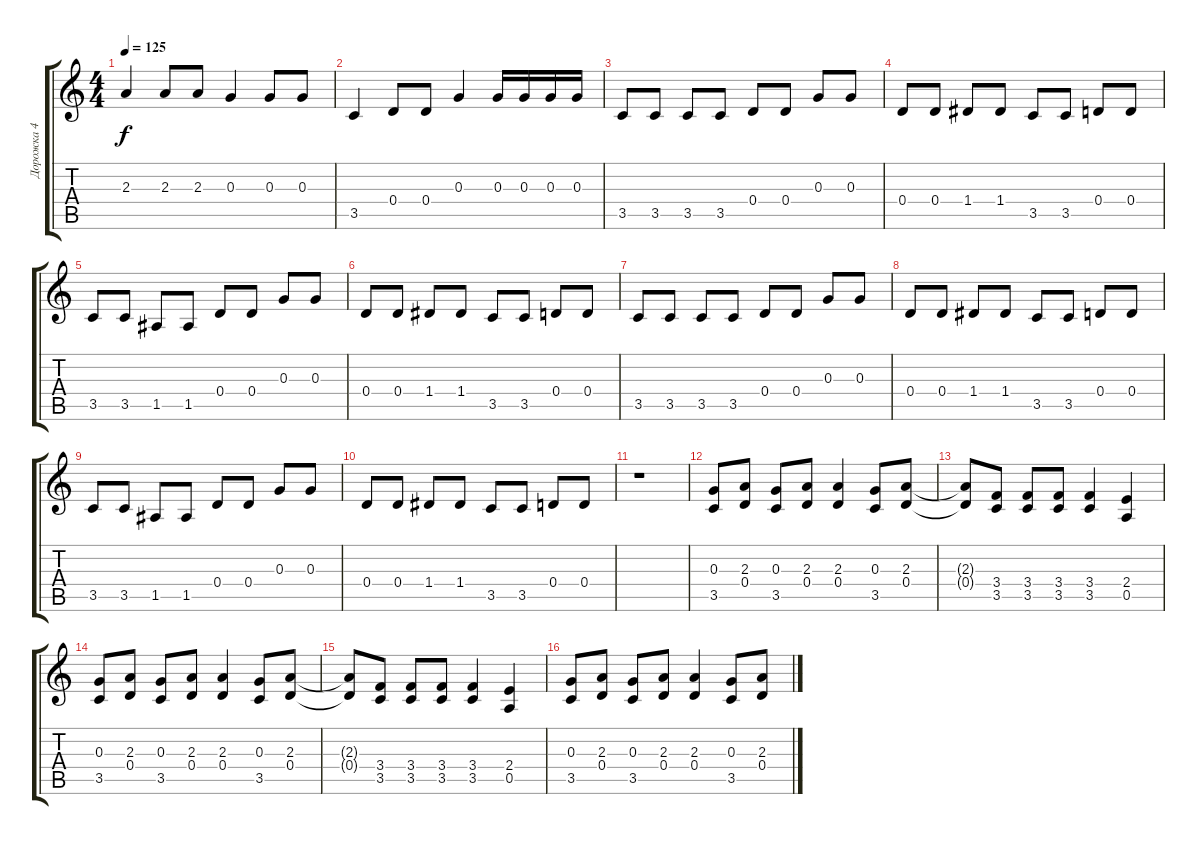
\track ("Дорожка 4" "Дорожка 4") {instrument electricbasspick}
\staff {score tabs}
\tuning (E4 B3 G3 D3 A2 E2) {hide}
\ts (4 4)
\tempo 125
\clef g2
\ks c
2.3.4{dy f} 2.3.8 2.3.8 0.3.4 0.3.8 0.3.8 |
3.5.4 0.4.8 0.4.8 0.3.4 0.3.16 0.3.16 0.3.16 0.3.16 |
3.5.8 3.5.8 3.5.8 3.5.8 0.4.8 0.4.8 0.3.8 0.3.8 |
0.4.8 0.4.8 1.4.8 1.4.8 3.5.8 3.5.8 0.4.8 0.4.8 |
3.5.8 3.5.8 1.5.8 1.5.8 0.4.8 0.4.8 0.3.8 0.3.8 |
0.4.8 0.4.8 1.4.8 1.4.8 3.5.8 3.5.8 0.4.8 0.4.8 |
3.5.8 3.5.8 3.5.8 3.5.8 0.4.8 0.4.8 0.3.8 0.3.8 |
0.4.8 0.4.8 1.4.8 1.4.8 3.5.8 3.5.8 0.4.8 0.4.8 |
3.5.8 3.5.8 1.5.8 1.5.8 0.4.8 0.4.8 0.3.8 0.3.8 |
0.4.8 0.4.8 1.4.8 1.4.8 3.5.8 3.5.8 0.4.8 0.4.8 |
r.1 |
(0.3 3.5).8 (2.3 0.4).8 (0.3 3.5).8 (2.3 0.4).8 (2.3 0.4).4 (0.3 3.5).8 (2.3 0.4).8 |
(2.3{t} 0.4{t}).8 (3.4 3.5).8 (3.4 3.5).8 (3.4 3.5).8 (3.4 3.5).4 (2.4 0.5).4 |
(0.3 3.5).8 (2.3 0.4).8 (0.3 3.5).8 (2.3 0.4).8 (2.3 0.4).4 (0.3 3.5).8 (2.3 0.4).8 |
(2.3{t} 0.4{t}).8 (3.4 3.5).8 (3.4 3.5).8 (3.4 3.5).8 (3.4 3.5).4 (2.4 0.5).4 |
(0.3 3.5).8 (2.3 0.4).8 (0.3 3.5).8 (2.3 0.4).8 (2.3 0.4).4 (0.3 3.5).8 (2.3 0.4).8
